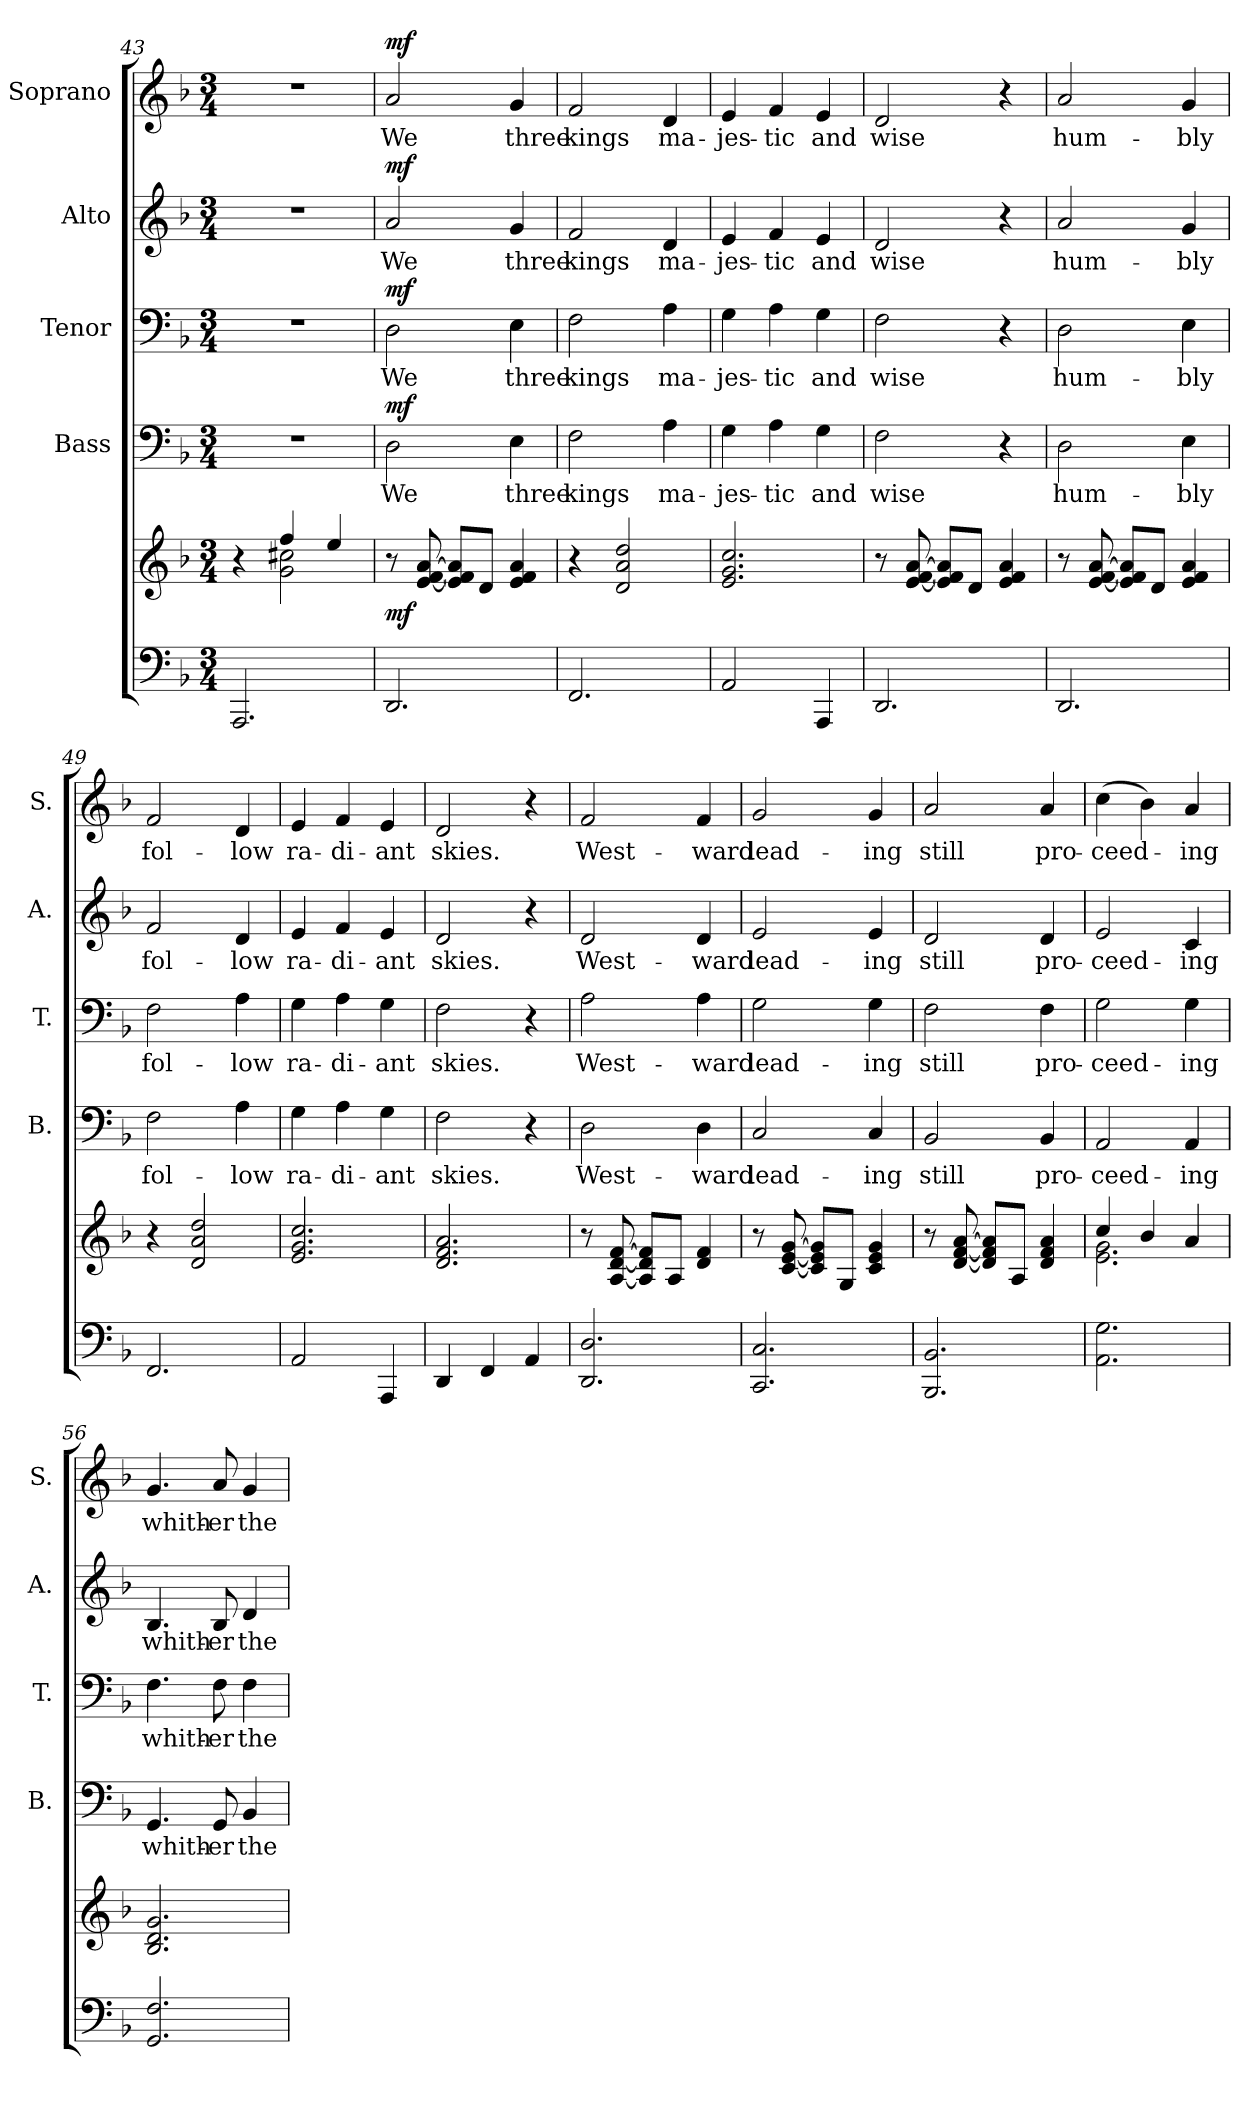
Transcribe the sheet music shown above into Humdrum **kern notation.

**kern	**kern	**dynam	**kern	**text	**dynam	**kern	**text	**dynam	**kern	**text	**dynam	**kern	**text	**dynam
*part5	*part5	*part5	*part4	*part4	*part4	*part3	*part3	*part3	*part2	*part2	*part2	*part1	*part1	*part1
*staff6	*staff5	*staff5/6	*staff4	*staff4	*staff4	*staff3	*staff3	*staff3	*staff2	*staff2	*staff2	*staff1	*staff1	*staff1
*	*	*	*I"Bass	*	*	*I"Tenor	*	*	*I"Alto	*	*	*I"Soprano	*	*
*	*	*	*I'B.	*	*	*I'T.	*	*	*I'A.	*	*	*I'S.	*	*
*clefF4	*clefG2	*	*clefF4	*	*	*clefF4	*	*	*clefG2	*	*	*clefG2	*	*
*k[b-]	*k[b-]	*	*k[b-]	*	*	*k[b-]	*	*	*k[b-]	*	*	*k[b-]	*	*
*M3/4	*M3/4	*	*M3/4	*	*	*M3/4	*	*	*M3/4	*	*	*M3/4	*	*
=43	=43	=43	=43	=43	=43	=43	=43	=43	=43	=43	=43	=43	=43	=43
*	*^	*	*	*	*	*	*	*	*	*	*	*	*	*
2.AAA	4r	4ryy	.	2.r	.	.	2.r	.	.	2.r	.	.	2.r	.	.
.	4ff	2g 2cc#X	.	.	.	.	.	.	.	.	.	.	.	.	.
.	4ee	.	.	.	.	.	.	.	.	.	.	.	.	.	.
*	*v	*v	*	*	*	*	*	*	*	*	*	*	*	*	*
!!LO:LB:g=z
=44	=44	=44	=44	=44	=44	=44	=44	=44	=44	=44	=44	=44	=44	=44
2.DD	8r	mf	2D	We	mf	2D	We	mf	2a	We	mf	2a	We	mf
.	[8e [8f [8a	.	.	.	.	.	.	.	.	.	.	.	.	.
.	8e] 8f] 8a]L	.	.	.	.	.	.	.	.	.	.	.	.	.
.	8dJ	.	.	.	.	.	.	.	.	.	.	.	.	.
.	4e 4f 4a	.	4E	three	.	4E	three	.	4g	three	.	4g	three	.
=45	=45	=45	=45	=45	=45	=45	=45	=45	=45	=45	=45	=45	=45	=45
2.FF	4r	.	2F	kings	.	2F	kings	.	2f	kings	.	2f	kings	.
.	2d 2a 2dd	.	.	.	.	.	.	.	.	.	.	.	.	.
.	.	.	4A	ma-	.	4A	ma-	.	4d	ma-	.	4d	ma-	.
=46	=46	=46	=46	=46	=46	=46	=46	=46	=46	=46	=46	=46	=46	=46
2AA	2.e 2.g 2.cc	.	4G	-jes-	.	4G	-jes-	.	4e	-jes-	.	4e	-jes-	.
.	.	.	4A	-tic	.	4A	-tic	.	4f	-tic	.	4f	-tic	.
4AAA	.	.	4G	and	.	4G	and	.	4e	and	.	4e	and	.
=47	=47	=47	=47	=47	=47	=47	=47	=47	=47	=47	=47	=47	=47	=47
2.DD	8r	.	2F	wise	.	2F	wise	.	2d	wise	.	2d	wise	.
.	[8e [8f [8a	.	.	.	.	.	.	.	.	.	.	.	.	.
.	8e] 8f] 8a]L	.	.	.	.	.	.	.	.	.	.	.	.	.
.	8dJ	.	.	.	.	.	.	.	.	.	.	.	.	.
.	4e 4f 4a	.	4r	.	.	4r	.	.	4r	.	.	4r	.	.
=48	=48	=48	=48	=48	=48	=48	=48	=48	=48	=48	=48	=48	=48	=48
2.DD	8r	.	2D	hum-	.	2D	hum-	.	2a	hum-	.	2a	hum-	.
.	[8e [8f [8a	.	.	.	.	.	.	.	.	.	.	.	.	.
.	8e] 8f] 8a]L	.	.	.	.	.	.	.	.	.	.	.	.	.
.	8dJ	.	.	.	.	.	.	.	.	.	.	.	.	.
.	4e 4f 4a	.	4E	-bly	.	4E	-bly	.	4g	-bly	.	4g	-bly	.
=49	=49	=49	=49	=49	=49	=49	=49	=49	=49	=49	=49	=49	=49	=49
2.FF	4r	.	2F	fol-	.	2F	fol-	.	2f	fol-	.	2f	fol-	.
.	2d 2a 2dd	.	.	.	.	.	.	.	.	.	.	.	.	.
.	.	.	4A	-low	.	4A	-low	.	4d	-low	.	4d	-low	.
=50	=50	=50	=50	=50	=50	=50	=50	=50	=50	=50	=50	=50	=50	=50
2AA	2.e 2.g 2.cc	.	4G	ra-	.	4G	ra-	.	4e	ra-	.	4e	ra-	.
.	.	.	4A	-di-	.	4A	-di-	.	4f	-di-	.	4f	-di-	.
4AAA	.	.	4G	-ant	.	4G	-ant	.	4e	-ant	.	4e	-ant	.
!!LO:PB:g=z
=51	=51	=51	=51	=51	=51	=51	=51	=51	=51	=51	=51	=51	=51	=51
4DD	2.d 2.f 2.a	.	2F	skies.	.	2F	skies.	.	2d	skies.	.	2d	skies.	.
4FF	.	.	.	.	.	.	.	.	.	.	.	.	.	.
4AA	.	.	4r	.	.	4r	.	.	4r	.	.	4r	.	.
=52	=52	=52	=52	=52	=52	=52	=52	=52	=52	=52	=52	=52	=52	=52
2.DD 2.D	8r	.	2D	West-	.	2A	West-	.	2d	West-	.	2f	West-	.
.	[8A [8d [8f	.	.	.	.	.	.	.	.	.	.	.	.	.
.	8A] 8d] 8f]L	.	.	.	.	.	.	.	.	.	.	.	.	.
.	8AJ	.	.	.	.	.	.	.	.	.	.	.	.	.
.	4d 4f	.	4D	-ward	.	4A	-ward	.	4d	-ward	.	4f	-ward	.
=53	=53	=53	=53	=53	=53	=53	=53	=53	=53	=53	=53	=53	=53	=53
2.CC 2.C	8r	.	2C	lead-	.	2G	lead-	.	2e	lead-	.	2g	lead-	.
.	[8c [8e [8g	.	.	.	.	.	.	.	.	.	.	.	.	.
.	8c] 8e] 8g]L	.	.	.	.	.	.	.	.	.	.	.	.	.
.	8GJ	.	.	.	.	.	.	.	.	.	.	.	.	.
.	4c 4e 4g	.	4C	-ing	.	4G	-ing	.	4e	-ing	.	4g	-ing	.
=54	=54	=54	=54	=54	=54	=54	=54	=54	=54	=54	=54	=54	=54	=54
2.BBB- 2.BB-	8r	.	2BB-	still	.	2F	still	.	2d	still	.	2a	still	.
.	[8d [8f [8a	.	.	.	.	.	.	.	.	.	.	.	.	.
.	8d] 8f] 8a]L	.	.	.	.	.	.	.	.	.	.	.	.	.
.	8AJ	.	.	.	.	.	.	.	.	.	.	.	.	.
.	4d 4f 4a	.	4BB-	pro-	.	4F	pro-	.	4d	pro-	.	4a	pro-	.
=55	=55	=55	=55	=55	=55	=55	=55	=55	=55	=55	=55	=55	=55	=55
*	*^	*	*	*	*	*	*	*	*	*	*	*	*	*
2.AA 2.G	4cc	2.e 2.g	.	2AA	-ceed-	.	2G	-ceed-	.	2e	-ceed-	.	(4cc	-ceed-	.
.	4b-	.	.	.	.	.	.	.	.	.	.	.	4b-)	.	.
.	4a	.	.	4AA	-ing	.	4G	-ing	.	4c	-ing	.	4a	-ing	.
*	*v	*v	*	*	*	*	*	*	*	*	*	*	*	*	*
=56	=56	=56	=56	=56	=56	=56	=56	=56	=56	=56	=56	=56	=56	=56
2.GG 2.F	2.B- 2.d 2.g	.	4.GG	whith-	.	4.F	whith-	.	4.B-	whith-	.	4.g	whith-	.
.	.	.	8GG	-er	.	8F	-er	.	8B-	-er	.	8a	-er	.
.	.	.	4BB-	the	.	4F	the	.	4d	the	.	4g	the	.
=	=	=	=	=	=	=	=	=	=	=	=	=	=	=
*-	*-	*-	*-	*-	*-	*-	*-	*-	*-	*-	*-	*-	*-	*-
